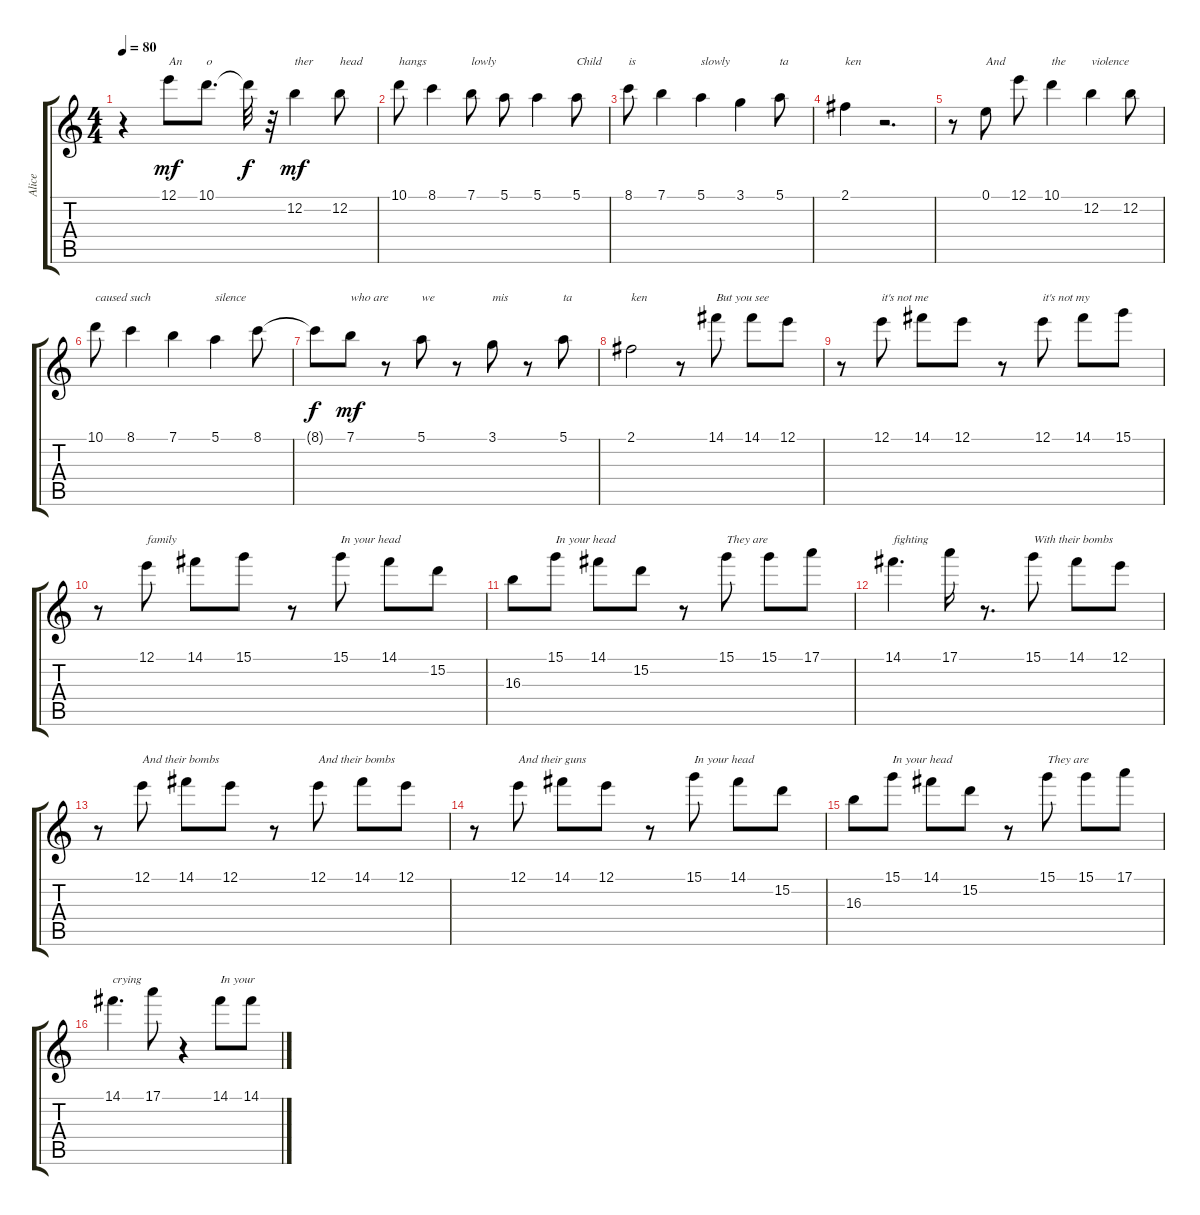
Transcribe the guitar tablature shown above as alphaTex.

\track ("Alice" "Alice") {instrument acousticguitarsteel}
\staff {score tabs}
\tuning (E4 B3 G3 D3 A2 E2) {hide}
\ts (4 4)
\tempo 80
\clef g2
\ks c
r.4{dy mf} 12.1.8{txt "An"} 10.1.8{d txt "o"} 10.1{t}.32{dy f} r.32 12.2.4{txt "ther" dy mf} 12.2.8{txt "head"} |
10.1.8{txt "hangs"} 8.1.4 7.1.8{txt "lowly"} 5.1.8 5.1.4 5.1.8{txt "Child"} |
8.1.8{txt "is"} 7.1.4 5.1.4{txt "slowly"} 3.1.4 5.1.8{txt "ta"} |
2.1.4{txt "ken"} r.2{d} |
r.8 0.1.8{txt "And"} 12.1.8 10.1.4{txt "the"} 12.2.4{txt "violence"} 12.2.8 |
10.1.8{txt "caused such"} 8.1.4 7.1.4 5.1.4{txt "silence"} 8.1.8 |
8.1{t}.8{dy f} 7.1.8{txt "who are" dy mf} r.8 5.1.8{txt "we"} r.8 3.1.8{txt "mis"} r.8 5.1.8{txt "ta"} |
2.1.2{txt "ken"} r.8 14.1.8{txt "But you see"} 14.1.8 12.1.8 |
r.8 12.1.8{txt "it's not me"} 14.1.8 12.1.8 r.8 12.1.8{txt "it's not my"} 14.1.8 15.1.8 |
r.8 12.1.8{txt "family"} 14.1.8 15.1.8 r.8 15.1.8{txt "In your head"} 14.1.8 15.2.8 |
16.3.8 15.1.8{txt "In your head"} 14.1.8 15.2.8 r.8 15.1.8{txt "They are"} 15.1.8 17.1.8 |
14.1.4{d txt "fighting"} 17.1.16 r.8{d} 15.1.8{txt "With their bombs"} 14.1.8 12.1.8 |
r.8 12.1.8{txt "And their bombs"} 14.1.8 12.1.8 r.8 12.1.8{txt "And their bombs"} 14.1.8 12.1.8 |
r.8 12.1.8{txt "And their guns"} 14.1.8 12.1.8 r.8 15.1.8{txt "In your head"} 14.1.8 15.2.8 |
16.3.8 15.1.8{txt "In your head"} 14.1.8 15.2.8 r.8 15.1.8{txt "They are"} 15.1.8 17.1.8 |
14.1.4{d txt "crying"} 17.1.8 r.4 14.1.8{txt "In your" volume 16} 14.1.8
